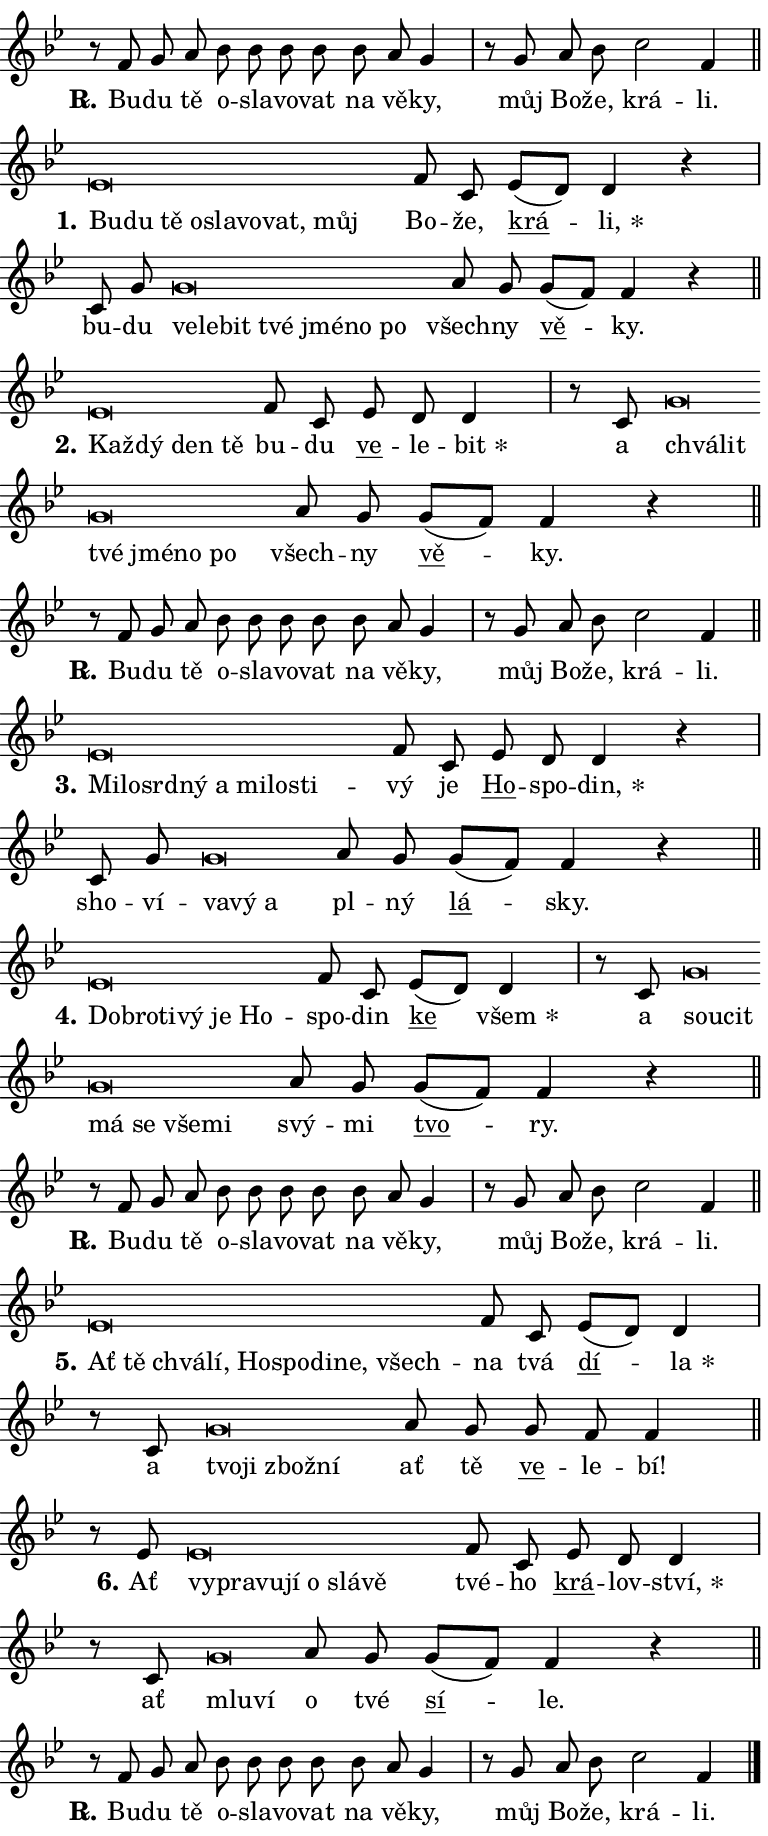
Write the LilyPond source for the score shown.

\version "2.24.0"
\header { tagline = "" }
\paper {
  indent = 0\cm
  top-margin = 0\cm
  right-margin = 0.13\cm % to fit lyric hyphens
  bottom-margin = 0\cm
  left-margin = 0\cm
  paper-width = 13\cm
  page-breaking = #ly:one-page-breaking
  system-system-spacing.basic-distance = #11
  score-system-spacing.basic-distance = #11
  ragged-last = ##f
}


%% Author: Thomas Morley
%% https://lists.gnu.org/archive/html/lilypond-user/2020-05/msg00002.html
#(define (line-position grob)
"Returns position of @var[grob} in current system:
   @code{'start}, if at first time-step
   @code{'end}, if at last time-step
   @code{'middle} otherwise
"
  (let* ((col (ly:item-get-column grob))
         (ln (ly:grob-object col 'left-neighbor))
         (rn (ly:grob-object col 'right-neighbor))
         (col-to-check-left (if (ly:grob? ln) ln col))
         (col-to-check-right (if (ly:grob? rn) rn col))
         (break-dir-left
           (and
             (ly:grob-property col-to-check-left 'non-musical #f)
             (ly:item-break-dir col-to-check-left)))
         (break-dir-right
           (and
             (ly:grob-property col-to-check-right 'non-musical #f)
             (ly:item-break-dir col-to-check-right))))
        (cond ((eqv? 1 break-dir-left) 'start)
              ((eqv? -1 break-dir-right) 'end)
              (else 'middle))))

#(define (tranparent-at-line-position vctor)
  (lambda (grob)
  "Relying on @code{line-position} select the relevant enry from @var{vctor}.
Used to determine transparency,"
    (case (line-position grob)
      ((end) (not (vector-ref vctor 0)))
      ((middle) (not (vector-ref vctor 1)))
      ((start) (not (vector-ref vctor 2))))))

noteHeadBreakVisibility =
#(define-music-function (break-visibility)(vector?)
"Makes @code{NoteHead}s transparent relying on @var{break-visibility}"
#{
  \override NoteHead.transparent =
    #(tranparent-at-line-position break-visibility)
#})

#(define delete-ledgers-for-transparent-note-heads
  (lambda (grob)
    "Reads whether a @code{NoteHead} is transparent.
If so this @code{NoteHead} is removed from @code{'note-heads} from
@var{grob}, which is supposed to be @code{LedgerLineSpanner}.
As a result ledgers are not printed for this @code{NoteHead}"
    (let* ((nhds-array (ly:grob-object grob 'note-heads))
           (nhds-list
             (if (ly:grob-array? nhds-array)
                 (ly:grob-array->list nhds-array)
                 '()))
           ;; Relies on the transparent-property being done before
           ;; Staff.LedgerLineSpanner.after-line-breaking is executed.
           ;; This is fragile ...
           (to-keep
             (remove
               (lambda (nhd)
                 (ly:grob-property nhd 'transparent #f))
               nhds-list)))
      ;; TODO find a better method to iterate over grob-arrays, similiar
      ;; to filter/remove etc for lists
      ;; For now rebuilt from scratch
      (set! (ly:grob-object grob 'note-heads)  '())
      (for-each
        (lambda (nhd)
          (ly:pointer-group-interface::add-grob grob 'note-heads nhd))
        to-keep))))

squashNotes = {
  \override NoteHead.X-extent = #'(-0.2 . 0.2)
  \override NoteHead.Y-extent = #'(-0.75 . 0)
  \override NoteHead.stencil =
    #(lambda (grob)
       (let ((pos (ly:grob-property grob 'staff-position)))
         (begin
           (if (< pos -7) (display "ERROR: Lower brevis then expected\n") (display ""))
           (if (<= pos -6) ly:text-interface::print ly:note-head::print))))
}
unSquashNotes = {
  \revert NoteHead.X-extent
  \revert NoteHead.Y-extent
  \revert NoteHead.stencil
}

hideNotes = \noteHeadBreakVisibility #begin-of-line-visible
unHideNotes = \noteHeadBreakVisibility #all-visible

% work-around for resetting accidentals
% https://lilypond.org/doc/v2.23/Documentation/notation/displaying-rhythms#unmetered-music
cadenzaMeasure = {
  \cadenzaOff
  \partial 1024 s1024
  \cadenzaOn
}

#(define-markup-command (accent layout props text) (markup?)
  "Underline accented syllable"
  (interpret-markup layout props
    #{\markup \override #'(offset . 4.3) \underline { #text }#}))

responsum = \markup \concat {
  "R" \hspace #-1.05 \path #0.1 #'((moveto 0 0.07) (lineto 0.9 0.8)) \hspace #0.05 "."
}

spaceSize = #0.6828661417322834 % exact space size for TeX Gyre Schola

\layout {
  \context {
    \Staff
    \remove "Time_signature_engraver"
    \override LedgerLineSpanner.after-line-breaking = #delete-ledgers-for-transparent-note-heads
  }
  \context {
    \Lyrics {
      \override LyricSpace.minimum-distance = \spaceSize
      \override LyricText.font-name = #"TeX Gyre Schola"
      \override LyricText.font-size = 1
      \override StanzaNumber.font-name = #"TeX Gyre Schola Bold"
      \override StanzaNumber.font-size = 1
    }
  }
  \context {
    \Score 
    \override NoteHead.text =
      #(lambda (grob) 
        (let ((pos (ly:grob-property grob 'staff-position)))
          #{\markup {
            \combine
              \halign #-0.55 \raise #(if (= pos -6) 0 0.5) \override #'(thickness . 2) \draw-line #'(3.2 . 0)
              \musicglyph "noteheads.sM1"
          }#}))
  }
}

% magnetic-lyrics.ily
%
%   written by
%     Jean Abou Samra <jean@abou-samra.fr>
%     Werner Lemberg <wl@gnu.org>
%
%   adapted by
%     Jiri Hon <jiri.hon@gmail.com>
%
% Version 2022-Apr-15

% https://www.mail-archive.com/lilypond-user@gnu.org/msg149350.html

#(define (Left_hyphen_pointer_engraver context)
   "Collect syllable-hyphen-syllable occurrences in lyrics and store
them in properties.  This engraver only looks to the left.  For
example, if the lyrics input is @code{foo -- bar}, it does the
following.

@itemize @bullet
@item
Set the @code{text} property of the @code{LyricHyphen} grob between
@q{foo} and @q{bar} to @code{foo}.

@item
Set the @code{left-hyphen} property of the @code{LyricText} grob with
text @q{foo} to the @code{LyricHyphen} grob between @q{foo} and
@q{bar}.
@end itemize

Use this auxiliary engraver in combination with the
@code{lyric-@/text::@/apply-@/magnetic-@/offset!} hook."
   (let ((hyphen #f)
         (text #f))
     (make-engraver
      (acknowledgers
       ((lyric-syllable-interface engraver grob source-engraver)
        (set! text grob)))
      (end-acknowledgers
       ((lyric-hyphen-interface engraver grob source-engraver)
        ;(when (not (grob::has-interface grob 'lyric-space-interface))
          (set! hyphen grob)));)
      ((stop-translation-timestep engraver)
       (when (and text hyphen)
         (ly:grob-set-object! text 'left-hyphen hyphen))
       (set! text #f)
       (set! hyphen #f)))))

#(define (lyric-text::apply-magnetic-offset! grob)
   "If the space between two syllables is less than the value in
property @code{LyricText@/.details@/.squash-threshold}, move the right
syllable to the left so that it gets concatenated with the left
syllable.

Use this function as a hook for
@code{LyricText@/.after-@/line-@/breaking} if the
@code{Left_@/hyphen_@/pointer_@/engraver} is active."
   (let ((hyphen (ly:grob-object grob 'left-hyphen #f)))
     (when hyphen
       (let ((left-text (ly:spanner-bound hyphen LEFT)))
         (when (grob::has-interface left-text 'lyric-syllable-interface)
           (let* ((common (ly:grob-common-refpoint grob left-text X))
                  (this-x-ext (ly:grob-extent grob common X))
                  (left-x-ext
                   (begin
                     ;; Trigger magnetism for left-text.
                     (ly:grob-property left-text 'after-line-breaking)
                     (ly:grob-extent left-text common X)))
                  ;; `delta` is the gap width between two syllables.
                  (delta (- (interval-start this-x-ext)
                            (interval-end left-x-ext)))
                  (details (ly:grob-property grob 'details))
                  (threshold (assoc-get 'squash-threshold details 0.2)))
             (when (< delta threshold)
               (let* (;; We have to manipulate the input text so that
                      ;; ligatures crossing syllable boundaries are not
                      ;; disabled.  For languages based on the Latin
                      ;; script this is essentially a beautification.
                      ;; However, for non-Western scripts it can be a
                      ;; necessity.
                      (lt (ly:grob-property left-text 'text))
                      (rt (ly:grob-property grob 'text))
                      (is-space (grob::has-interface hyphen 'lyric-space-interface))
                      (space (if is-space " " ""))
                      (extra-delta (if is-space spaceSize 0))
                      ;; Append new syllable.
                      (ltrt-space (if (and (string? lt) (string? rt))
                                (string-append lt space rt)
                                (make-concat-markup (list lt space rt))))
                      ;; Right-align `ltrt` to the right side.
                      (ltrt-space-markup (grob-interpret-markup
                               grob
                               (make-translate-markup
                                (cons (interval-length this-x-ext) 0)
                                (make-right-align-markup ltrt-space)))))
                 (begin
                   ;; Don't print `left-text`.
                   (ly:grob-set-property! left-text 'stencil #f)
                   ;; Set text and stencil (which holds all collected
                   ;; syllables so far) and shift it to the left.
                   (ly:grob-set-property! grob 'text ltrt-space)
                   (ly:grob-set-property! grob 'stencil ltrt-space-markup)
                   (ly:grob-translate-axis! grob (- (- delta extra-delta)) X))))))))))


#(define (lyric-hyphen::displace-bounds-first grob)
   ;; Make very sure this callback isn't triggered too early.
   (let ((left (ly:spanner-bound grob LEFT))
         (right (ly:spanner-bound grob RIGHT)))
     (ly:grob-property left 'after-line-breaking)
     (ly:grob-property right 'after-line-breaking)
     (ly:lyric-hyphen::print grob)))

squashThreshold = #0.4

\layout {
  \context {
    \Lyrics
    \consists #Left_hyphen_pointer_engraver
    \override LyricText.after-line-breaking =
      #lyric-text::apply-magnetic-offset!
    \override LyricHyphen.stencil = #lyric-hyphen::displace-bounds-first
    \override LyricText.details.squash-threshold = \squashThreshold
    \override LyricHyphen.minimum-distance = 0
    \override LyricHyphen.minimum-length = \squashThreshold
  }
}

squashText = \override LyricText.details.squash-threshold = 9999
unSquashText = \override LyricText.details.squash-threshold = \squashThreshold

leftText = \override LyricText.self-alignment-X = #LEFT
unLeftText = \revert LyricText.self-alignment-X

starOffset = #(lambda (grob) 
                (let ((x_offset (ly:self-alignment-interface::aligned-on-x-parent grob)))
                  (if (= x_offset 0) 0 (+ x_offset 1.2))))

star = #(define-music-function (syllable)(string?)
"Append star separator at the end of a syllable"
#{
  \once \override LyricText.X-offset = #starOffset
  \lyricmode { \markup {
    #syllable
    \override #'((font-name . "TeX Gyre Schola Bold")) \hspace #0.2 \lower #0.65 \larger "*"
  } }
#})

starAccent = #(define-music-function (syllable)(string?)
"Append star separator at the end of a syllable and make accent"
#{
  \once \override LyricText.X-offset = #starOffset
  \lyricmode { \markup {
    \accent #syllable
    \override #'((font-name . "TeX Gyre Schola Bold")) \hspace #0.2 \lower #0.65 \larger "*"
  } }
#})

breath = #(define-music-function (syllable)(string?)
"Append breathing indicator at the end of a syllable"
#{
  \lyricmode { \markup { #syllable "+" } }
#})

optionalBreath = #(define-music-function (syllable)(string?)
"Append optional breathing indicator at the end of a syllable"
#{
  \lyricmode { \markup { #syllable "(+)" } }
#})


\score {
    <<
        \new Voice = "melody" { \cadenzaOn \key bes \major \relative { r8 f' g a bes bes bes bes \bar "" bes a g4 \cadenzaMeasure \bar "|" r8 g a bes \bar "" c2 f,4 \cadenzaMeasure \bar "||" \break } }
        \new Lyrics \lyricsto "melody" { \lyricmode { \set stanza = \responsum
Bu -- du tě o -- sla -- vo -- vat na vě -- ky, můj Bo -- že, krá -- li. } }
    >>
    \layout {}
}

\score {
    <<
        \new Voice = "melody" { \cadenzaOn \key bes \major \relative { \squashNotes es'\breve*1/16 \hideNotes \breve*1/16 \bar "" \breve*1/16 \bar "" \breve*1/16 \bar "" \breve*1/16 \bar "" \breve*1/16 \bar "" \breve*1/16 \breve*1/16 \bar "" \unHideNotes \unSquashNotes f8 c \bar "" es[( d)] d4 r \cadenzaMeasure \bar "|" c8 g' \bar "" \squashNotes g\breve*1/16 \hideNotes \breve*1/16 \bar "" \breve*1/16 \bar "" \breve*1/16 \bar "" \breve*1/16 \bar "" \breve*1/16 \breve*1/16 \bar "" \unHideNotes \unSquashNotes a8 g \bar "" g[( f)] f4 r \cadenzaMeasure \bar "||" \break } }
        \new Lyrics \lyricsto "melody" { \lyricmode { \set stanza = "1."
\leftText Bu -- \squashText du tě o -- sla -- vo -- vat, můj \unLeftText \unSquashText Bo -- že, \markup \accent krá -- \star li, bu -- du \leftText ve -- \squashText le -- bit tvé jmé -- no po \unLeftText \unSquashText všech -- ny \markup \accent vě -- ky. } }
    >>
    \layout {}
}

\score {
    <<
        \new Voice = "melody" { \cadenzaOn \key bes \major \relative { \squashNotes es'\breve*1/16 \hideNotes \breve*1/16 \bar "" \breve*1/16 \breve*1/16 \bar "" \unHideNotes \unSquashNotes f8 c \bar "" es d d4 \cadenzaMeasure \bar "|" r8 c8 \squashNotes g'\breve*1/16 \hideNotes \breve*1/16 \bar "" \breve*1/16 \bar "" \breve*1/16 \bar "" \breve*1/16 \breve*1/16 \bar "" \unHideNotes \unSquashNotes a8 g \bar "" g[( f)] f4 r \cadenzaMeasure \bar "||" \break } }
        \new Lyrics \lyricsto "melody" { \lyricmode { \set stanza = "2."
\leftText Kaž -- \squashText dý den tě \unLeftText \unSquashText bu -- du \markup \accent ve -- le -- \star bit a \leftText chvá -- \squashText lit tvé jmé -- no po \unLeftText \unSquashText všech -- ny \markup \accent vě -- ky. } }
    >>
    \layout {}
}

\score {
    <<
        \new Voice = "melody" { \cadenzaOn \key bes \major \relative { r8 f' g a bes bes bes bes \bar "" bes a g4 \cadenzaMeasure \bar "|" r8 g a bes \bar "" c2 f,4 \cadenzaMeasure \bar "||" \break } }
        \new Lyrics \lyricsto "melody" { \lyricmode { \set stanza = \responsum
Bu -- du tě o -- sla -- vo -- vat na vě -- ky, můj Bo -- že, krá -- li. } }
    >>
    \layout {}
}

\score {
    <<
        \new Voice = "melody" { \cadenzaOn \key bes \major \relative { \squashNotes es'\breve*1/16 \hideNotes \breve*1/16 \bar "" \breve*1/16 \bar "" \breve*1/16 \bar "" \breve*1/16 \bar "" \breve*1/16 \bar "" \breve*1/16 \breve*1/16 \bar "" \unHideNotes \unSquashNotes f8 c \bar "" es d d4 r \cadenzaMeasure \bar "|" c8 g' \bar "" \squashNotes g\breve*1/16 \hideNotes \breve*1/16 \breve*1/16 \bar "" \unHideNotes \unSquashNotes a8 g \bar "" g[( f)] f4 r \cadenzaMeasure \bar "||" \break } }
        \new Lyrics \lyricsto "melody" { \lyricmode { \set stanza = "3."
\leftText Mi -- \squashText lo -- srd -- ný a mi -- lo -- sti -- \unLeftText \unSquashText vý je \markup \accent Ho -- spo -- \star din, sho -- ví -- \leftText va -- \squashText vý a \unLeftText \unSquashText pl -- ný \markup \accent lá -- sky. } }
    >>
    \layout {}
}

\score {
    <<
        \new Voice = "melody" { \cadenzaOn \key bes \major \relative { \squashNotes es'\breve*1/16 \hideNotes \breve*1/16 \bar "" \breve*1/16 \bar "" \breve*1/16 \bar "" \breve*1/16 \breve*1/16 \bar "" \unHideNotes \unSquashNotes f8 c \bar "" es[( d)] d4 \cadenzaMeasure \bar "|" r8 c8 \squashNotes g'\breve*1/16 \hideNotes \breve*1/16 \bar "" \breve*1/16 \bar "" \breve*1/16 \bar "" \breve*1/16 \breve*1/16 \bar "" \unHideNotes \unSquashNotes a8 g \bar "" g[( f)] f4 r \cadenzaMeasure \bar "||" \break } }
        \new Lyrics \lyricsto "melody" { \lyricmode { \set stanza = "4."
\leftText Dob -- \squashText ro -- ti -- vý je Ho -- \unLeftText \unSquashText spo -- din \markup \accent ke \star všem a \leftText sou -- \squashText cit má se vše -- mi \unLeftText \unSquashText svý -- mi \markup \accent tvo -- ry. } }
    >>
    \layout {}
}

\score {
    <<
        \new Voice = "melody" { \cadenzaOn \key bes \major \relative { r8 f' g a bes bes bes bes \bar "" bes a g4 \cadenzaMeasure \bar "|" r8 g a bes \bar "" c2 f,4 \cadenzaMeasure \bar "||" \break } }
        \new Lyrics \lyricsto "melody" { \lyricmode { \set stanza = \responsum
Bu -- du tě o -- sla -- vo -- vat na vě -- ky, můj Bo -- že, krá -- li. } }
    >>
    \layout {}
}

\score {
    <<
        \new Voice = "melody" { \cadenzaOn \key bes \major \relative { \squashNotes es'\breve*1/16 \hideNotes \breve*1/16 \bar "" \breve*1/16 \bar "" \breve*1/16 \bar "" \breve*1/16 \bar "" \breve*1/16 \bar "" \breve*1/16 \bar "" \breve*1/16 \breve*1/16 \bar "" \unHideNotes \unSquashNotes f8 c \bar "" es[( d)] d4 \cadenzaMeasure \bar "|" r8 c8 \squashNotes g'\breve*1/16 \hideNotes \breve*1/16 \bar "" \breve*1/16 \breve*1/16 \bar "" \unHideNotes \unSquashNotes a8 g \bar "" g f f4 \cadenzaMeasure \bar "||" \break } }
        \new Lyrics \lyricsto "melody" { \lyricmode { \set stanza = "5."
\leftText Ať \squashText tě chvá -- lí, Ho -- spo -- di -- ne, všech -- \unLeftText \unSquashText na tvá \markup \accent dí -- \star la a \leftText tvo -- \squashText ji zbož -- ní \unLeftText \unSquashText ať tě \markup \accent ve -- le -- bí! } }
    >>
    \layout {}
}

\score {
    <<
        \new Voice = "melody" { \cadenzaOn \key bes \major \relative { r8 es'8 \squashNotes es\breve*1/16 \hideNotes \breve*1/16 \bar "" \breve*1/16 \bar "" \breve*1/16 \bar "" \breve*1/16 \bar "" \breve*1/16 \breve*1/16 \bar "" \unHideNotes \unSquashNotes f8 c \bar "" es d d4 \cadenzaMeasure \bar "|" r8 c8 \squashNotes g'\breve*1/16 \hideNotes \breve*1/16 \bar "" \unHideNotes \unSquashNotes a8 g \bar "" g[( f)] f4 r \cadenzaMeasure \bar "||" \break } }
        \new Lyrics \lyricsto "melody" { \lyricmode { \set stanza = "6."
Ať \leftText vy -- \squashText pra -- vu -- jí o slá -- vě \unLeftText \unSquashText tvé -- ho \markup \accent krá -- lov -- \star ství, ať \leftText mlu -- \squashText ví \unLeftText \unSquashText o tvé \markup \accent sí -- le. } }
    >>
    \layout {}
}

\score {
    <<
        \new Voice = "melody" { \cadenzaOn \key bes \major \relative { r8 f' g a bes bes bes bes \bar "" bes a g4 \cadenzaMeasure \bar "|" r8 g a bes \bar "" c2 f,4 \cadenzaMeasure \bar "||" \break } \bar "|." }
        \new Lyrics \lyricsto "melody" { \lyricmode { \set stanza = \responsum
Bu -- du tě o -- sla -- vo -- vat na vě -- ky, můj Bo -- že, krá -- li. } }
    >>
    \layout {}
}
